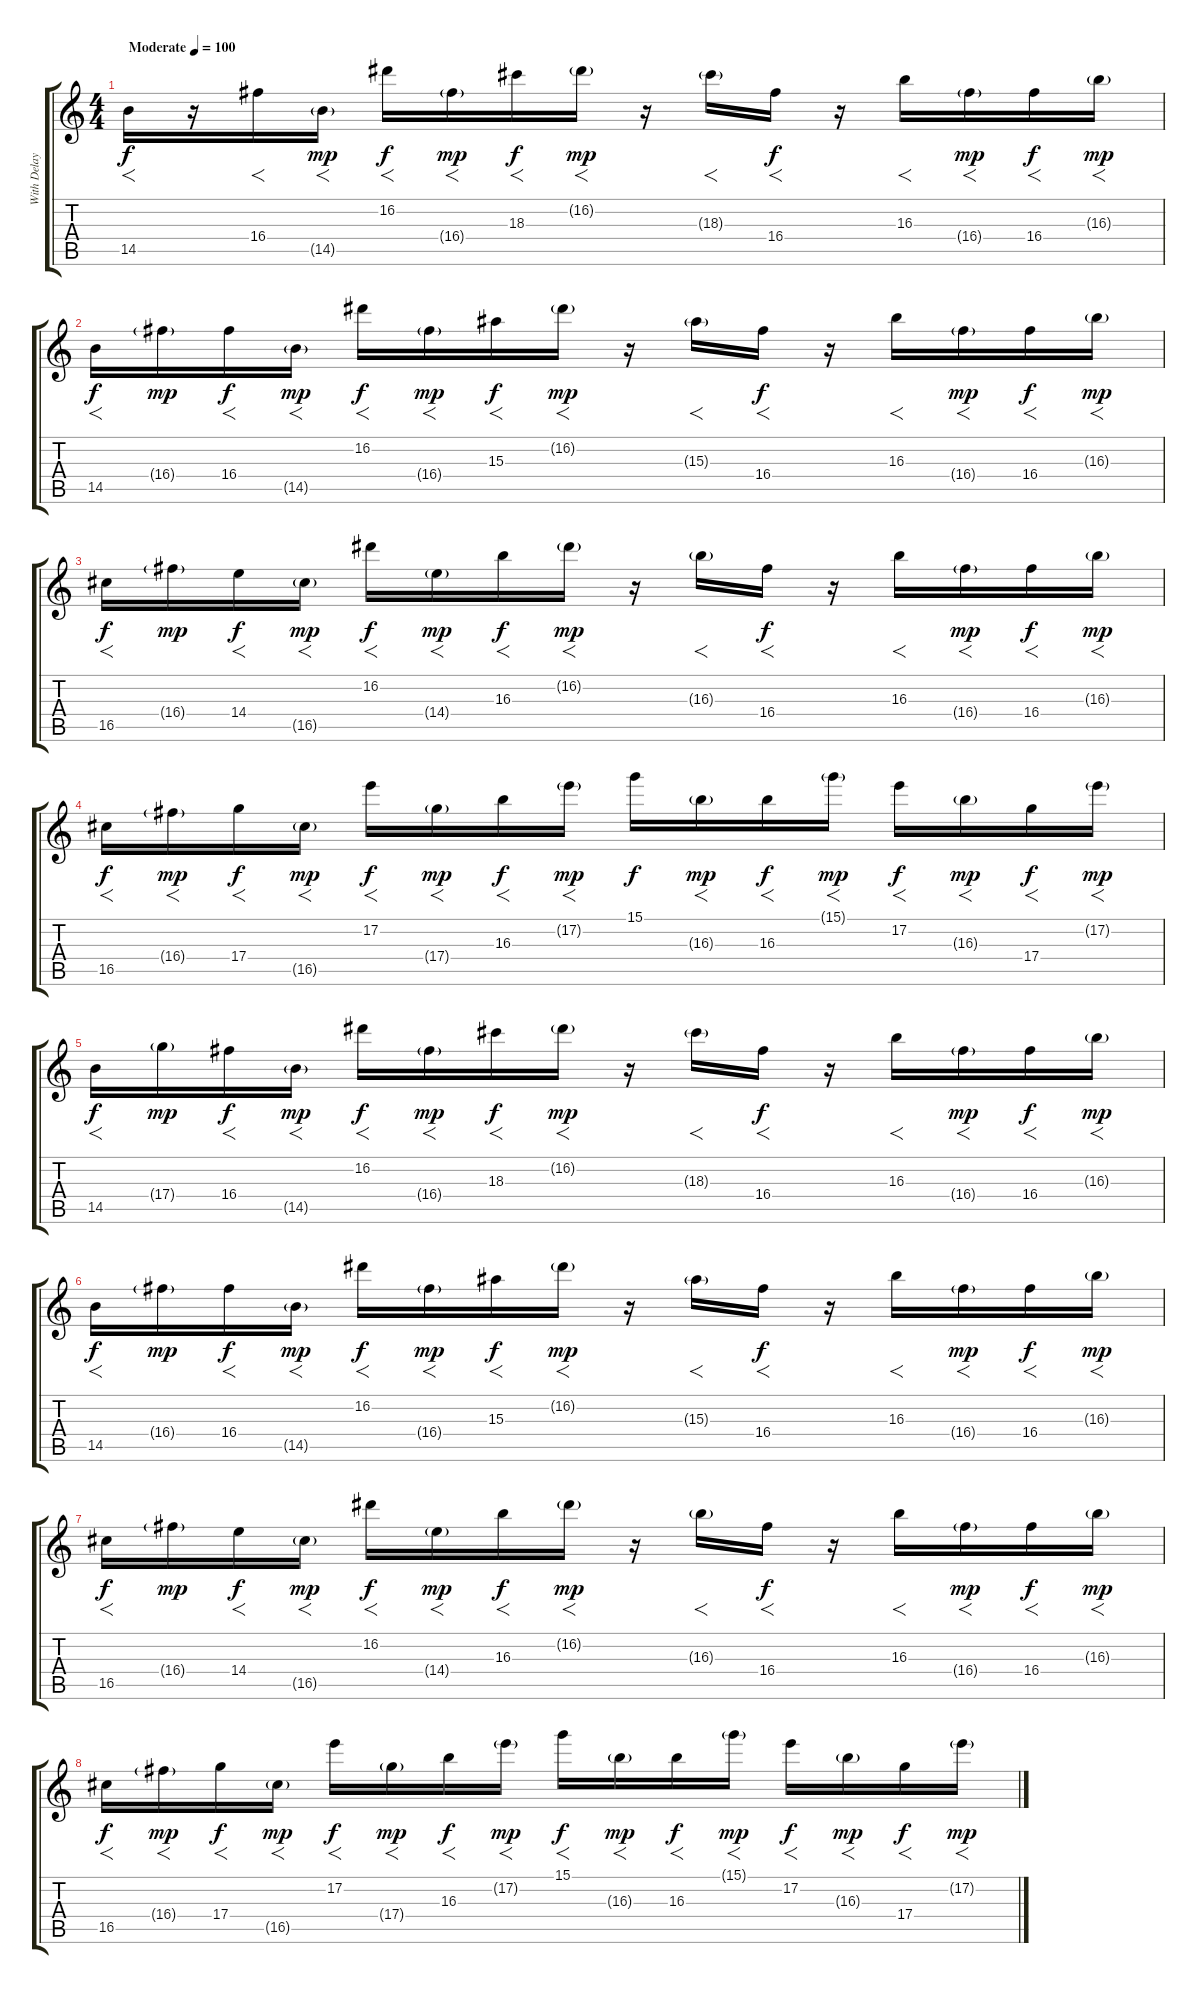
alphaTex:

\track ("With Delay" "With Delay") {instrument distortionguitar}
\staff {score tabs}
\tuning (E4 B3 G3 D3 A2 E2) {hide}
\ts (4 4)
\tempo (100 "Moderate")
\clef g2
\ks c
14.5.16{f dy f instrument distortionguitar} r.16 16.4.16{f} 14.5{g}.16{f dy mp} 16.2.16{f dy f} 16.4{g}.16{f dy mp} 18.3.16{f dy f} 16.2{g}.16{f dy mp} r.16 18.3{g}.16{f} 16.4.16{f dy f} r.16 16.3.16{f} 16.4{g}.16{f dy mp} 16.4.16{f dy f} 16.3{g}.16{f dy mp} |
14.5.16{f dy f} 16.4{g}.16{dy mp} 16.4.16{f dy f} 14.5{g}.16{f dy mp} 16.2.16{f dy f} 16.4{g}.16{f dy mp} 15.3.16{f dy f} 16.2{g}.16{f dy mp} r.16 15.3{g}.16{f} 16.4.16{f dy f} r.16 16.3.16{f} 16.4{g}.16{f dy mp} 16.4.16{f dy f} 16.3{g}.16{f dy mp} |
16.5.16{f dy f} 16.4{g}.16{dy mp} 14.4.16{f dy f} 16.5{g}.16{f dy mp} 16.2.16{f dy f} 14.4{g}.16{f dy mp} 16.3.16{f dy f} 16.2{g}.16{f dy mp} r.16 16.3{g}.16{f} 16.4.16{f dy f} r.16 16.3.16{f} 16.4{g}.16{f dy mp} 16.4.16{f dy f} 16.3{g}.16{f dy mp} |
16.5.16{f dy f} 16.4{g}.16{f dy mp} 17.4.16{f dy f} 16.5{g}.16{f dy mp} 17.2.16{f dy f} 17.4{g}.16{f dy mp} 16.3.16{f dy f} 17.2{g}.16{f dy mp} 15.1.16{dy f} 16.3{g}.16{f dy mp} 16.3.16{f dy f} 15.1{g}.16{f dy mp} 17.2.16{f dy f} 16.3{g}.16{f dy mp} 17.4.16{f dy f} 17.2{g}.16{f dy mp} |
14.5.16{f dy f} 17.4{g}.16{dy mp} 16.4.16{f dy f} 14.5{g}.16{f dy mp} 16.2.16{f dy f} 16.4{g}.16{f dy mp} 18.3.16{f dy f} 16.2{g}.16{f dy mp} r.16 18.3{g}.16{f} 16.4.16{f dy f} r.16 16.3.16{f} 16.4{g}.16{f dy mp} 16.4.16{f dy f} 16.3{g}.16{f dy mp} |
14.5.16{f dy f} 16.4{g}.16{dy mp} 16.4.16{f dy f} 14.5{g}.16{f dy mp} 16.2.16{f dy f} 16.4{g}.16{f dy mp} 15.3.16{f dy f} 16.2{g}.16{f dy mp} r.16 15.3{g}.16{f} 16.4.16{f dy f} r.16 16.3.16{f} 16.4{g}.16{f dy mp} 16.4.16{f dy f} 16.3{g}.16{f dy mp} |
16.5.16{f dy f} 16.4{g}.16{dy mp} 14.4.16{f dy f} 16.5{g}.16{f dy mp} 16.2.16{f dy f} 14.4{g}.16{f dy mp} 16.3.16{f dy f} 16.2{g}.16{f dy mp} r.16 16.3{g}.16{f} 16.4.16{f dy f} r.16 16.3.16{f} 16.4{g}.16{f dy mp} 16.4.16{f dy f} 16.3{g}.16{f dy mp} |
16.5.16{f dy f} 16.4{g}.16{f dy mp} 17.4.16{f dy f} 16.5{g}.16{f dy mp} 17.2.16{f dy f} 17.4{g}.16{f dy mp} 16.3.16{f dy f} 17.2{g}.16{f dy mp} 15.1.16{f dy f} 16.3{g}.16{f dy mp} 16.3.16{f dy f} 15.1{g}.16{f dy mp} 17.2.16{f dy f} 16.3{g}.16{f dy mp} 17.4.16{f dy f} 17.2{g}.16{f dy mp}
